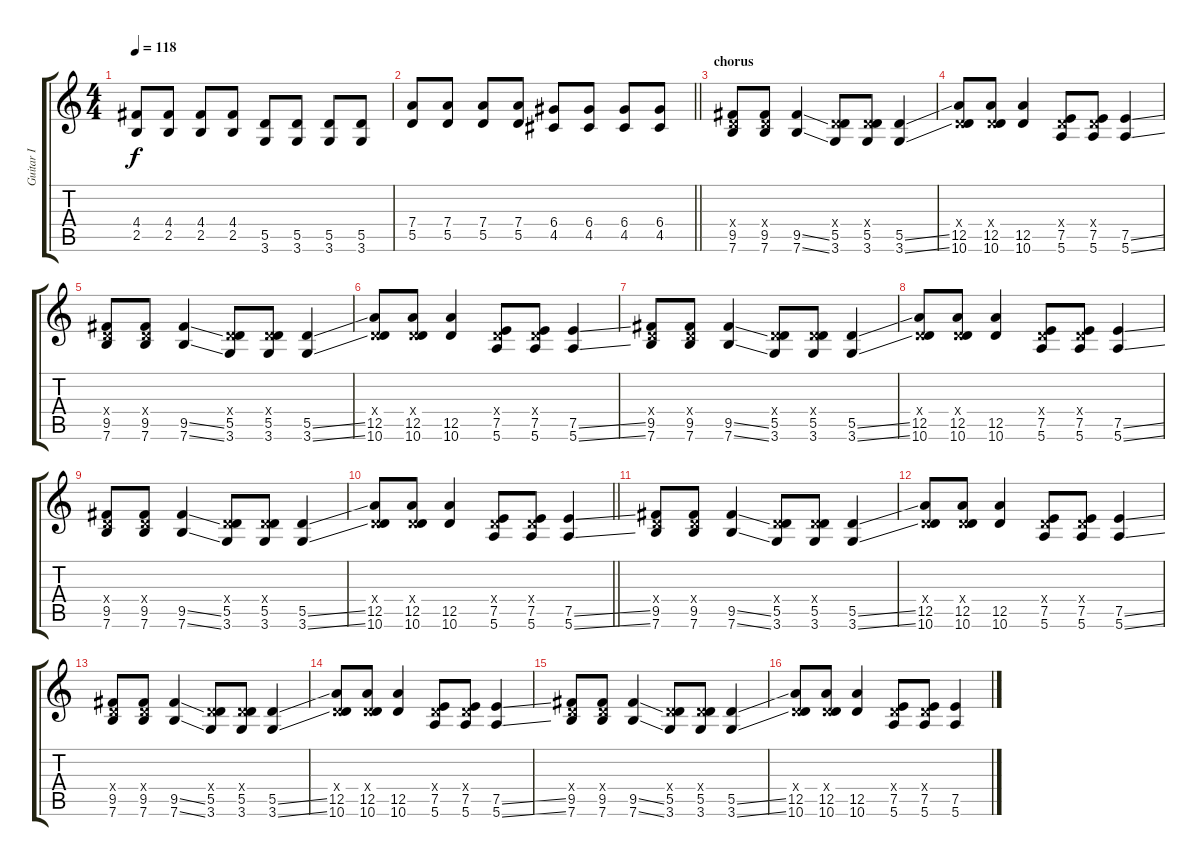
\track ("Guitar I" "Guitar I") {instrument distortionguitar}
\staff {score tabs}
\tuning (E4 B3 G3 D3 A2 E2) {hide}
\ts (4 4)
\tempo 118
\clef g2
\ks c
(4.4 2.5).8{dy f} (4.4 2.5).8 (4.4 2.5).8 (4.4 2.5).8 (5.5 3.6).8 (5.5 3.6).8 (5.5 3.6).8 (5.5 3.6).8 |
\barLineRight lightlight
(7.4 5.5).8 (7.4 5.5).8 (7.4 5.5).8 (7.4 5.5).8 (6.4 4.5).8 (6.4 4.5).8 (6.4 4.5).8 (6.4 4.5).8 |
\section ("" "chorus")
(0.4{x} 9.5 7.6).8 (0.4{x} 9.5 7.6).8 (9.5{ss} 7.6{ss}).4 (0.4{x} 5.5 3.6).8 (0.4{x} 5.5 3.6).8 (5.5{ss} 3.6{ss}).4 |
(0.4{x} 12.5 10.6).8 (0.4{x} 12.5 10.6).8 (12.5 10.6).4 (0.4{x} 7.5 5.6).8 (0.4{x} 7.5 5.6).8 (7.5{ss} 5.6{ss}).4 |
(0.4{x} 9.5 7.6).8 (0.4{x} 9.5 7.6).8 (9.5{ss} 7.6{ss}).4 (0.4{x} 5.5 3.6).8 (0.4{x} 5.5 3.6).8 (5.5{ss} 3.6{ss}).4 |
(0.4{x} 12.5 10.6).8 (0.4{x} 12.5 10.6).8 (12.5 10.6).4 (0.4{x} 7.5 5.6).8 (0.4{x} 7.5 5.6).8 (7.5{ss} 5.6{ss}).4 |
(0.4{x} 9.5 7.6).8 (0.4{x} 9.5 7.6).8 (9.5{ss} 7.6{ss}).4 (0.4{x} 5.5 3.6).8 (0.4{x} 5.5 3.6).8 (5.5{ss} 3.6{ss}).4 |
(0.4{x} 12.5 10.6).8 (0.4{x} 12.5 10.6).8 (12.5 10.6).4 (0.4{x} 7.5 5.6).8 (0.4{x} 7.5 5.6).8 (7.5{ss} 5.6{ss}).4 |
(0.4{x} 9.5 7.6).8 (0.4{x} 9.5 7.6).8 (9.5{ss} 7.6{ss}).4 (0.4{x} 5.5 3.6).8 (0.4{x} 5.5 3.6).8 (5.5{ss} 3.6{ss}).4 |
\barLineRight lightlight
(0.4{x} 12.5 10.6).8 (0.4{x} 12.5 10.6).8 (12.5 10.6).4 (0.4{x} 7.5 5.6).8 (0.4{x} 7.5 5.6).8 (7.5{ss} 5.6{ss}).4 |
(0.4{x} 9.5 7.6).8 (0.4{x} 9.5 7.6).8 (9.5{ss} 7.6{ss}).4 (0.4{x} 5.5 3.6).8 (0.4{x} 5.5 3.6).8 (5.5{ss} 3.6{ss}).4 |
(0.4{x} 12.5 10.6).8 (0.4{x} 12.5 10.6).8 (12.5 10.6).4 (0.4{x} 7.5 5.6).8 (0.4{x} 7.5 5.6).8 (7.5{ss} 5.6{ss}).4 |
(0.4{x} 9.5 7.6).8 (0.4{x} 9.5 7.6).8 (9.5{ss} 7.6{ss}).4 (0.4{x} 5.5 3.6).8 (0.4{x} 5.5 3.6).8 (5.5{ss} 3.6{ss}).4 |
(0.4{x} 12.5 10.6).8 (0.4{x} 12.5 10.6).8 (12.5 10.6).4 (0.4{x} 7.5 5.6).8 (0.4{x} 7.5 5.6).8 (7.5{ss} 5.6{ss}).4 |
(0.4{x} 9.5 7.6).8 (0.4{x} 9.5 7.6).8 (9.5{ss} 7.6{ss}).4 (0.4{x} 5.5 3.6).8 (0.4{x} 5.5 3.6).8 (5.5{ss} 3.6{ss}).4 |
(0.4{x} 12.5 10.6).8 (0.4{x} 12.5 10.6).8 (12.5 10.6).4 (0.4{x} 7.5 5.6).8 (0.4{x} 7.5 5.6).8 (7.5{ss} 5.6{ss}).4
